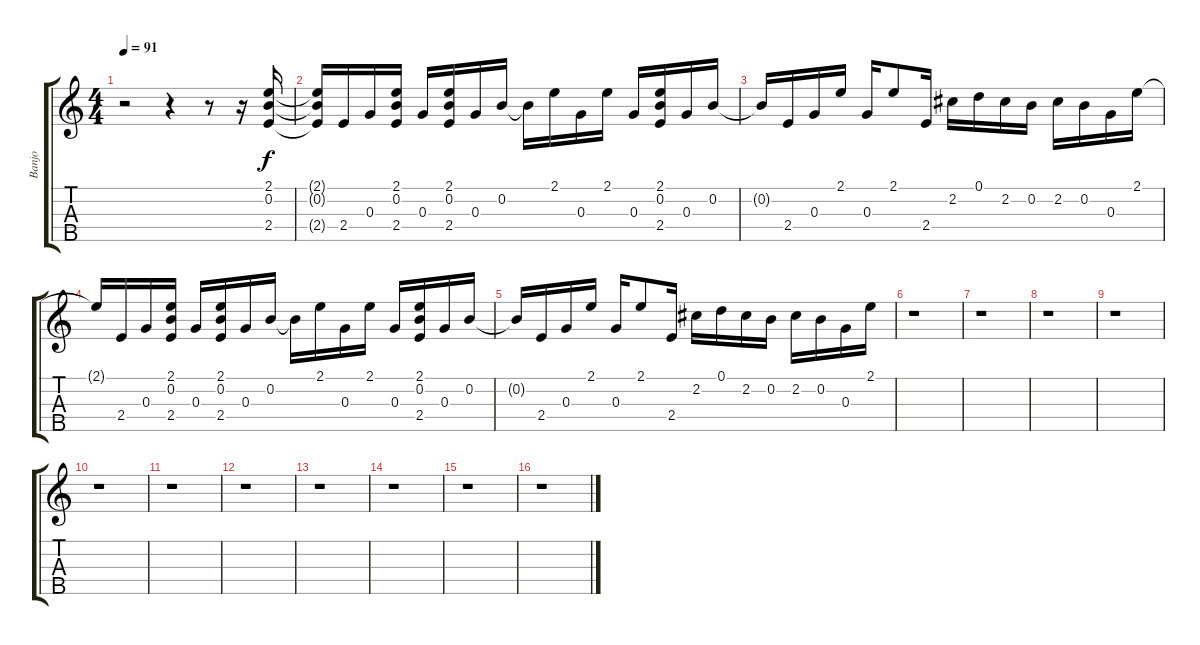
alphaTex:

\track ("Banjo" "Banjo") {instrument banjo}
\staff {score tabs}
\tuning (D4 B3 G3 D3 G4) {hide}
\displaytranspose 12
\ts (4 4)
\tempo 91
\clef g2
\ks c
r.2{dy f volume 0 instrument banjo} r.4{volume 16} r.8 r.16 (2.1 0.2 2.4).16 |
(2.1{t} 0.2{t} 2.4{t}).16 2.4.16 0.3.16 (2.1 0.2 2.4).16 0.3.16 (2.1 0.2 2.4).16 0.3.16 0.2.16 0.2{t}.16 2.1.16 0.3.16 2.1.16 0.3.16 (2.1 0.2 2.4).16 0.3.16 0.2.16 |
0.2{t}.16 2.4.16 0.3.16 2.1.16 0.3.16 2.1.8 2.4.16 2.2.16 0.1.16 2.2.16 0.2.16 2.2.16 0.2.16 0.3.16 2.1.16 |
2.1{t}.16 2.4.16 0.3.16 (2.1 0.2 2.4).16 0.3.16 (2.1 0.2 2.4).16 0.3.16 0.2.16 0.2{t}.16 2.1.16 0.3.16 2.1.16 0.3.16 (2.1 0.2 2.4).16 0.3.16 0.2.16 |
0.2{t}.16 2.4.16 0.3.16 2.1.16 0.3.16 2.1.8 2.4.16 2.2.16 0.1.16 2.2.16 0.2.16 2.2.16 0.2.16 0.3.16 2.1.16 |
r.1 |
r.1 |
r.1 |
r.1 |
r.1 |
r.1 |
r.1 |
r.1 |
r.1 |
r.1 |
r.1
